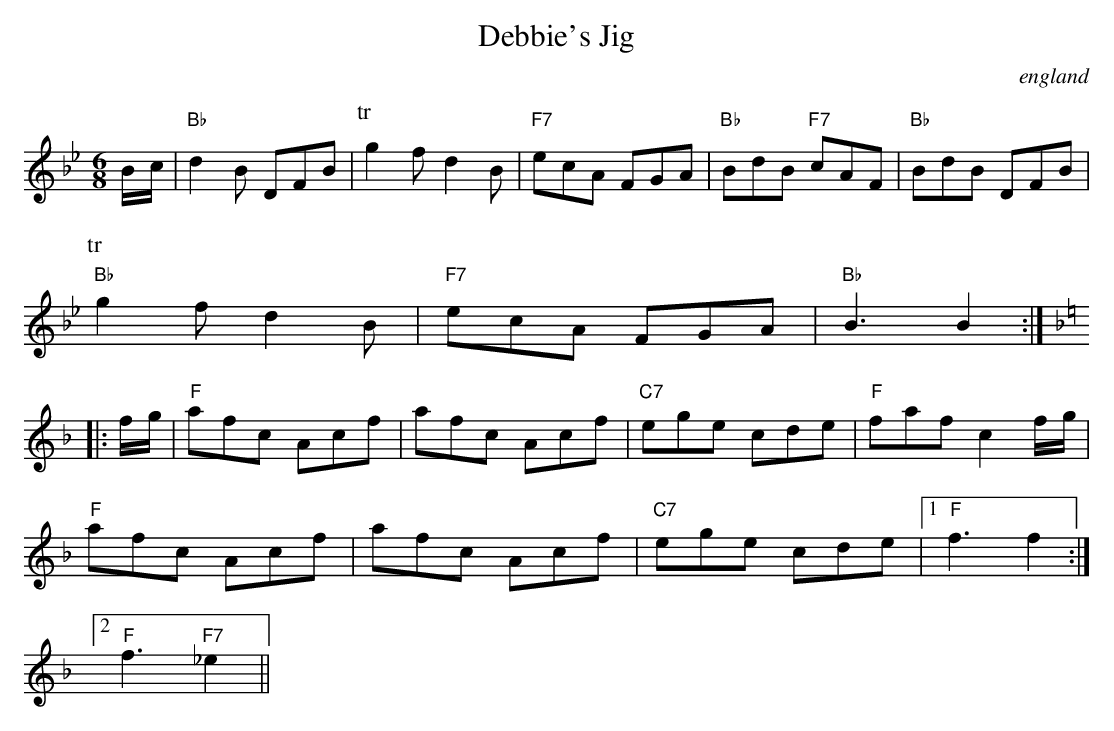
X:1
T:Debbie's Jig
O:england
M:6/8
K:Bb
B/2-c/2|"Bb"d2B DFB|\
P:tr
g2-f d2B-|"F7"ecA FGA-|"Bb"BdB "F7"cAF-|"Bb"BdB DFB|"Bb"
P:tr
g2-f d2B-|"F7"ecA FGA-|"Bb"B3 B2::
K:F
f/2-g/2|"F"afc Acf-|afc Acf-|"C7"ege cde-|"F"f-af c2f/2-g/2|
"F"afc Acf-|afc Acf-|"C7"ege cde-| [1"F"f3 f2:|
[2"F"f3 "F7"_e2||
